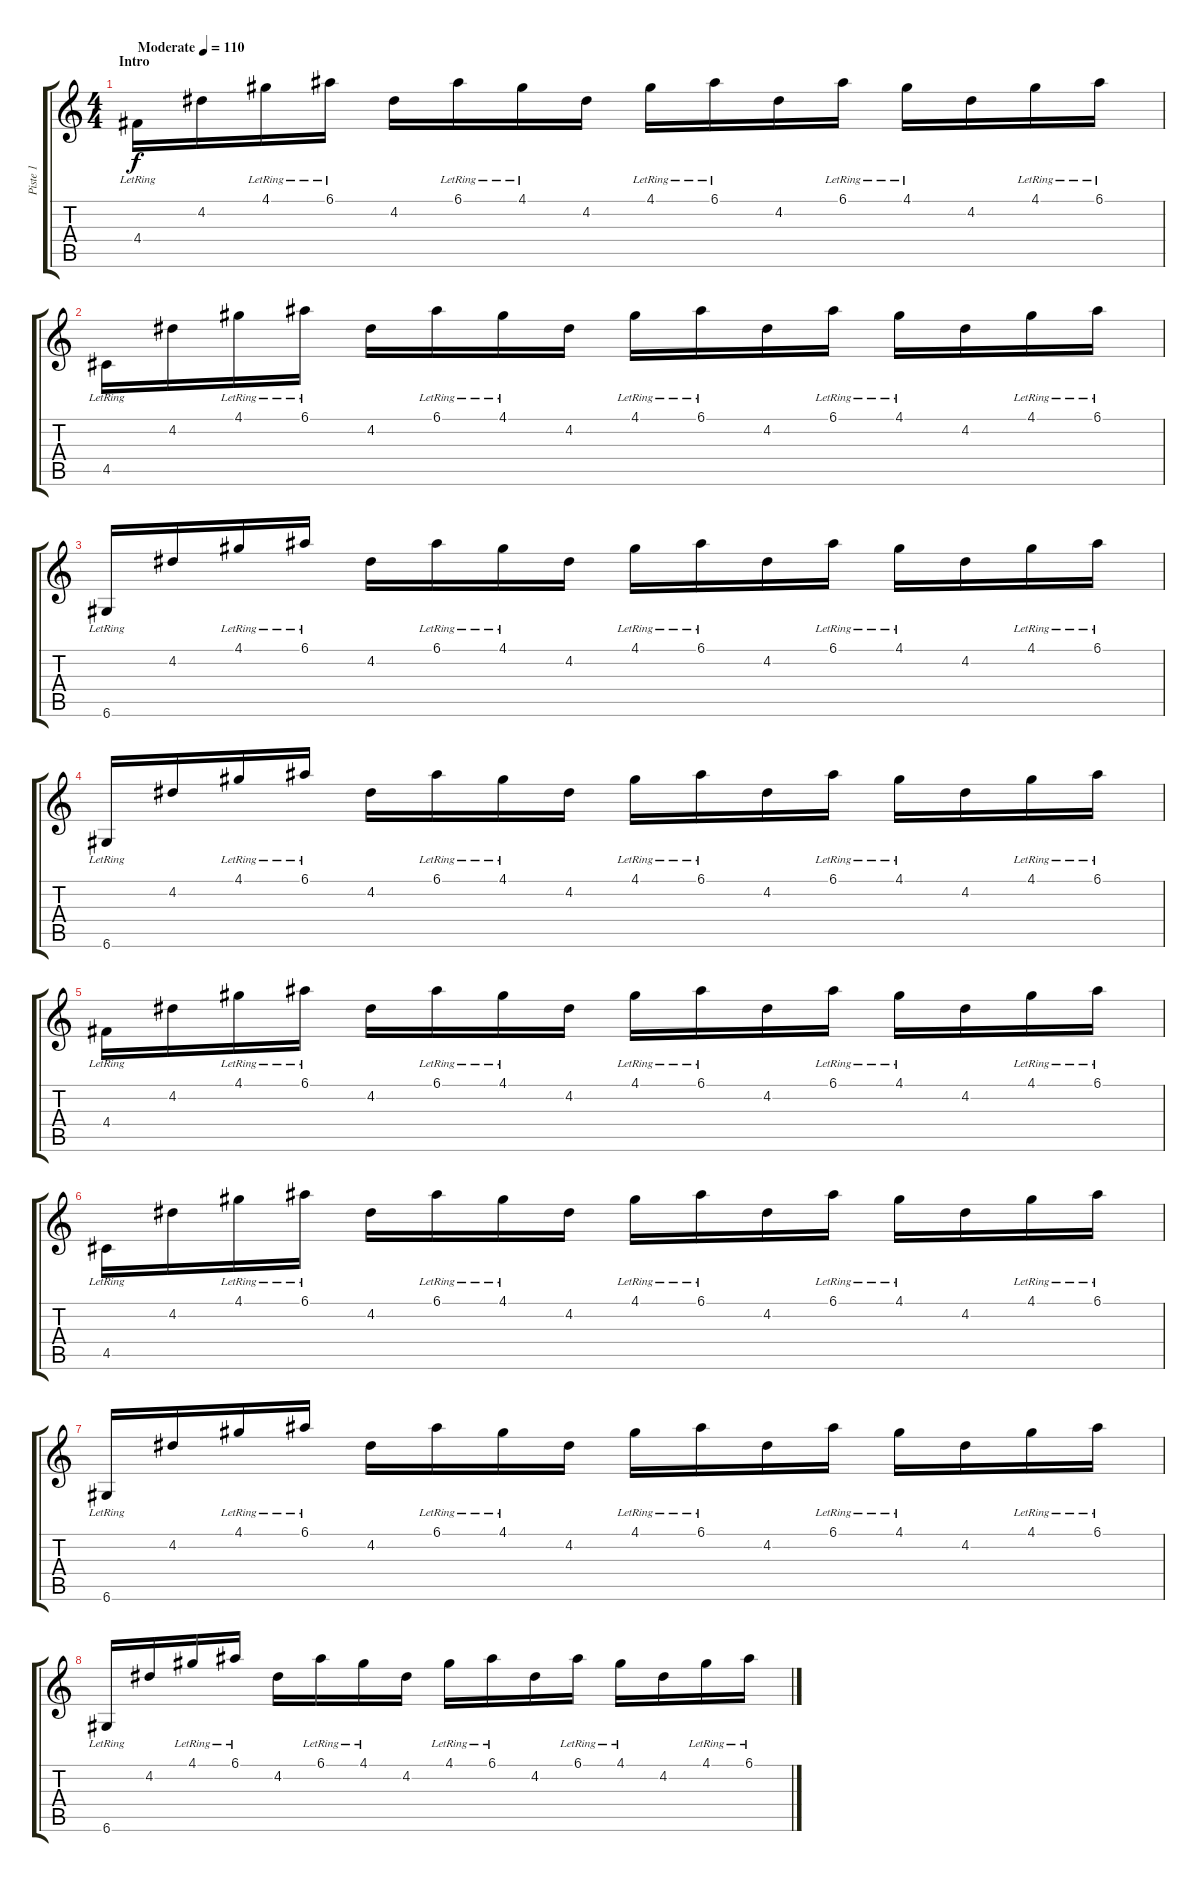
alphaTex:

\track ("Piste 1" "Piste 1") {instrument overdrivenguitar}
\staff {score tabs}
\tuning (E4 B3 G3 D3 A2 D2) {hide}
\ts (4 4)
\section ("" "Intro")
\tempo (110 "Moderate")
\clef g2
\ks c
4.4{lr}.16{dy f instrument overdrivenguitar} 4.2.16 4.1{lr}.16 6.1{lr}.16 4.2.16 6.1{lr}.16 4.1{lr}.16 4.2.16 4.1{lr}.16 6.1{lr}.16 4.2.16 6.1{lr}.16 4.1{lr}.16 4.2.16 4.1{lr}.16 6.1{lr}.16 |
4.5{lr}.16 4.2.16 4.1{lr}.16 6.1{lr}.16 4.2.16 6.1{lr}.16 4.1{lr}.16 4.2.16 4.1{lr}.16 6.1{lr}.16 4.2.16 6.1{lr}.16 4.1{lr}.16 4.2.16 4.1{lr}.16 6.1{lr}.16 |
6.6{lr}.16 4.2.16 4.1{lr}.16 6.1{lr}.16 4.2.16 6.1{lr}.16 4.1{lr}.16 4.2.16 4.1{lr}.16 6.1{lr}.16 4.2.16 6.1{lr}.16 4.1{lr}.16 4.2.16 4.1{lr}.16 6.1{lr}.16 |
6.6{lr}.16 4.2.16 4.1{lr}.16 6.1{lr}.16 4.2.16 6.1{lr}.16 4.1{lr}.16 4.2.16 4.1{lr}.16 6.1{lr}.16 4.2.16 6.1{lr}.16 4.1{lr}.16 4.2.16 4.1{lr}.16 6.1{lr}.16 |
4.4{lr}.16 4.2.16 4.1{lr}.16 6.1{lr}.16 4.2.16 6.1{lr}.16 4.1{lr}.16 4.2.16 4.1{lr}.16 6.1{lr}.16 4.2.16 6.1{lr}.16 4.1{lr}.16 4.2.16 4.1{lr}.16 6.1{lr}.16 |
4.5{lr}.16 4.2.16 4.1{lr}.16 6.1{lr}.16 4.2.16 6.1{lr}.16 4.1{lr}.16 4.2.16 4.1{lr}.16 6.1{lr}.16 4.2.16 6.1{lr}.16 4.1{lr}.16 4.2.16 4.1{lr}.16 6.1{lr}.16 |
6.6{lr}.16 4.2.16 4.1{lr}.16 6.1{lr}.16 4.2.16 6.1{lr}.16 4.1{lr}.16 4.2.16 4.1{lr}.16 6.1{lr}.16 4.2.16 6.1{lr}.16 4.1{lr}.16 4.2.16 4.1{lr}.16 6.1{lr}.16 |
6.6{lr}.16 4.2.16 4.1{lr}.16 6.1{lr}.16 4.2.16 6.1{lr}.16 4.1{lr}.16 4.2.16 4.1{lr}.16 6.1{lr}.16 4.2.16 6.1{lr}.16 4.1{lr}.16 4.2.16 4.1{lr}.16 6.1{lr}.16
